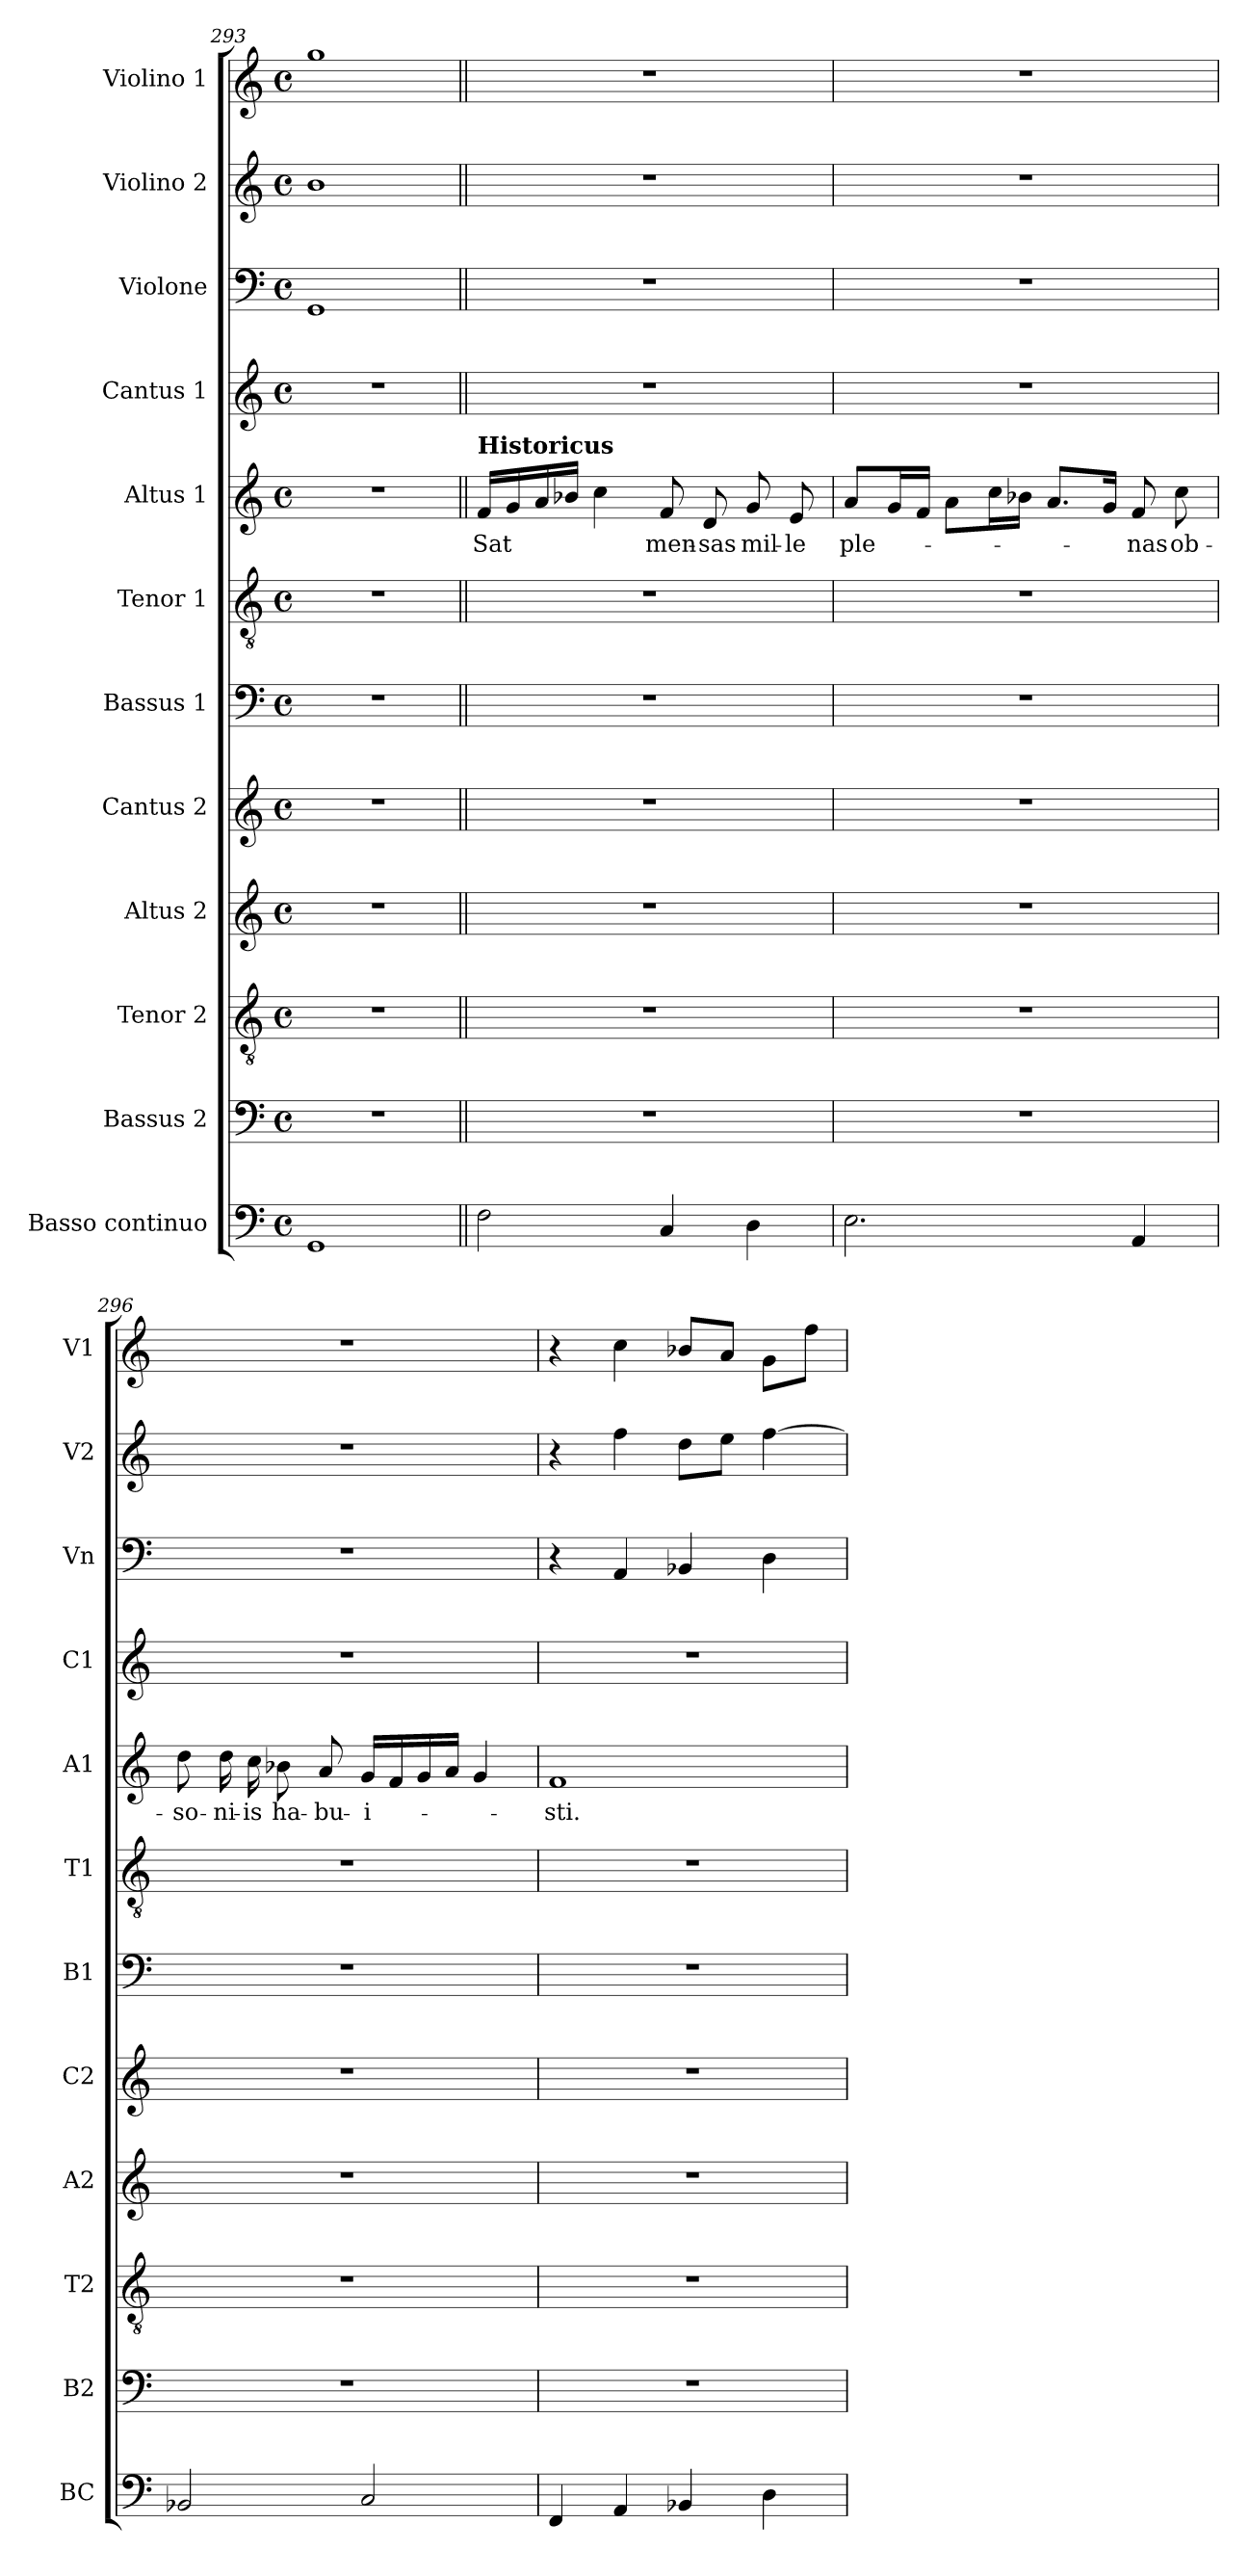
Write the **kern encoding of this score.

**kern	**kern	**kern	**kern	**kern	**kern	**kern	**kern	**text	**kern	**kern	**kern	**kern
*part12	*part11	*part10	*part9	*part8	*part7	*part6	*part5	*part5	*part4	*part3	*part2	*part1
*staff12	*staff11	*staff10	*staff9	*staff8	*staff7	*staff6	*staff5	*staff5	*staff4	*staff3	*staff2	*staff1
*I"Basso continuo	*I"Bassus 2	*I"Tenor 2	*I"Altus 2	*I"Cantus 2	*I"Bassus 1	*I"Tenor 1	*I"Altus 1	*	*I"Cantus 1	*I"Violone	*I"Violino 2	*I"Violino 1
*I'BC	*I'B2	*I'T2	*I'A2	*I'C2	*I'B1	*I'T1	*I'A1	*	*I'C1	*I'Vn	*I'V2	*I'V1
*clefF4	*clefF4	*clefGv2	*clefG2	*clefG2	*clefF4	*clefGv2	*clefG2	*	*clefG2	*clefF4	*clefG2	*clefG2
*ITrd7c12	*	*	*	*	*	*	*	*	*	*ITrd7c12	*	*
*k[]	*k[]	*k[]	*k[]	*k[]	*k[]	*k[]	*k[]	*	*k[]	*k[]	*k[]	*k[]
*C:	*C:	*C:	*C:	*C:	*C:	*C:	*C:	*	*C:	*C:	*C:	*C:
*M4/4	*M4/4	*M4/4	*M4/4	*M4/4	*M4/4	*M4/4	*M4/4	*	*M4/4	*M4/4	*M4/4	*M4/4
*met(c)	*met(c)	*met(c)	*met(c)	*met(c)	*met(c)	*met(c)	*met(c)	*	*met(c)	*met(c)	*met(c)	*met(c)
=293	=293	=293	=293	=293	=293	=293	=293	=293	=293	=293	=293	=293
1GGG	1r	1r	1r	1r	1r	1r	1r	.	1r	1GGG	1b	1gg
!!LO:LB:g=z
=294||	=294||	=294||	=294||	=294||	=294||	=294||	=294||	=294||	=294||	=294||	=294||	=294||
!	!	!	!	!	!	!	!LO:TX:a:B:t=Historicus	!	!	!	!	!
!	!	!	!	!	!	!	!	!LO:LY:b	!	!	!	!
2FF\	1r	1r	1r	1r	1r	1r	16f/LL	Sat	1r	1r	1r	1r
.	.	.	.	.	.	.	16g/	.	.	.	.	.
.	.	.	.	.	.	.	16a/	.	.	.	.	.
.	.	.	.	.	.	.	16b-X/JJ	.	.	.	.	.
.	.	.	.	.	.	.	4cc\	.	.	.	.	.
!	!	!	!	!	!	!	!	!LO:LY:b	!	!	!	!
4CC/	.	.	.	.	.	.	8f/	men-	.	.	.	.
!	!	!	!	!	!	!	!	!LO:LY:b	!	!	!	!
.	.	.	.	.	.	.	8d/	-sas	.	.	.	.
!	!	!	!	!	!	!	!	!LO:LY:b	!	!	!	!
4DD\	.	.	.	.	.	.	8g/	mil-	.	.	.	.
!	!	!	!	!	!	!	!	!LO:LY:b	!	!	!	!
.	.	.	.	.	.	.	8e/	-le	.	.	.	.
=295	=295	=295	=295	=295	=295	=295	=295	=295	=295	=295	=295	=295
!	!	!	!	!	!	!	!	!LO:LY:b	!	!	!	!
2.EE\	1r	1r	1r	1r	1r	1r	8a/L	ple-	1r	1r	1r	1r
.	.	.	.	.	.	.	16g/L	.	.	.	.	.
.	.	.	.	.	.	.	16f/JJ	.	.	.	.	.
.	.	.	.	.	.	.	8a\L	.	.	.	.	.
.	.	.	.	.	.	.	16cc\L	.	.	.	.	.
.	.	.	.	.	.	.	16b-X\JJ	.	.	.	.	.
.	.	.	.	.	.	.	8.a/L	.	.	.	.	.
.	.	.	.	.	.	.	16g/Jk	.	.	.	.	.
!	!	!	!	!	!	!	!	!LO:LY:b	!	!	!	!
4AAA/	.	.	.	.	.	.	8f/	-nas	.	.	.	.
!	!	!	!	!	!	!	!	!LO:LY:b	!	!	!	!
.	.	.	.	.	.	.	8cc\	ob-	.	.	.	.
=296	=296	=296	=296	=296	=296	=296	=296	=296	=296	=296	=296	=296
!	!	!	!	!	!	!	!	!LO:LY:b	!	!	!	!
2BBB-X/	1r	1r	1r	1r	1r	1r	8dd\	-so-	1r	1r	1r	1r
!	!	!	!	!	!	!	!	!LO:LY:b	!	!	!	!
.	.	.	.	.	.	.	16dd\	-ni-	.	.	.	.
!	!	!	!	!	!	!	!	!LO:LY:b	!	!	!	!
.	.	.	.	.	.	.	16cc\	-is	.	.	.	.
!	!	!	!	!	!	!	!	!LO:LY:b	!	!	!	!
.	.	.	.	.	.	.	8b-X\	ha-	.	.	.	.
!	!	!	!	!	!	!	!	!LO:LY:b	!	!	!	!
.	.	.	.	.	.	.	8a/	-bu-	.	.	.	.
!	!	!	!	!	!	!	!	!LO:LY:b	!	!	!	!
2CC/	.	.	.	.	.	.	16g/LL	-i-	.	.	.	.
.	.	.	.	.	.	.	16f/	.	.	.	.	.
.	.	.	.	.	.	.	16g/	.	.	.	.	.
.	.	.	.	.	.	.	16a/JJ	.	.	.	.	.
.	.	.	.	.	.	.	4g/	.	.	.	.	.
=297	=297	=297	=297	=297	=297	=297	=297	=297	=297	=297	=297	=297
!	!	!	!	!	!	!	!	!LO:LY:b	!	!	!	!
4FFF/	1r	1r	1r	1r	1r	1r	1f	-sti.	1r	4r	4r	4r
4AAA/	.	.	.	.	.	.	.	.	.	4AAA/	4ff\	4cc\
4BBB-X/	.	.	.	.	.	.	.	.	.	4BBB-X/	8dd\L	8b-X/L
.	.	.	.	.	.	.	.	.	.	.	8ee\J	8a/J
4DD\	.	.	.	.	.	.	.	.	.	4DD\	[4ff\	8g\L
.	.	.	.	.	.	.	.	.	.	.	.	8ff\J
=	=	=	=	=	=	=	=	=	=	=	=	=
*-	*-	*-	*-	*-	*-	*-	*-	*-	*-	*-	*-	*-
